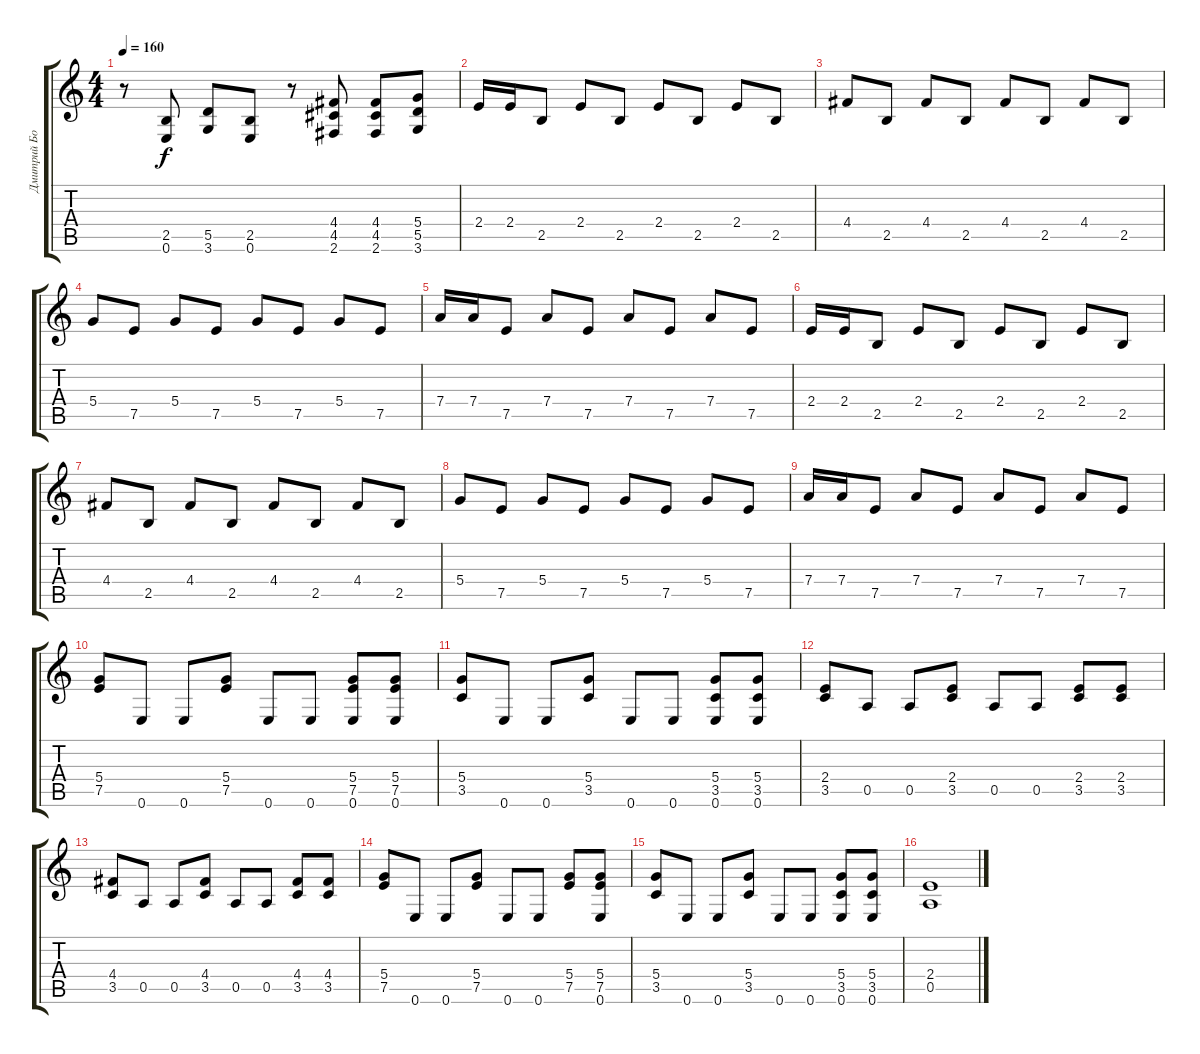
\track ("Дмитрий Борисенков" "Дмитрий Бо") {instrument distortionguitar}
\staff {score tabs}
\tuning (E4 B3 G3 D3 A2 E2) {hide}
\ts (4 4)
\tempo 160
\clef g2
\ks c
r.8{dy f} (2.5 0.6).8 (5.5 3.6).8 (2.5 0.6).8 r.8 (4.4 4.5 2.6).8 (4.4 4.5 2.6).8 (5.4 5.5 3.6).8 |
2.4.16 2.4.16 2.5.8 2.4.8 2.5.8 2.4.8 2.5.8 2.4.8 2.5.8 |
4.4.8 2.5.8 4.4.8 2.5.8 4.4.8 2.5.8 4.4.8 2.5.8 |
5.4.8 7.5.8 5.4.8 7.5.8 5.4.8 7.5.8 5.4.8 7.5.8 |
7.4.16 7.4.16 7.5.8 7.4.8 7.5.8 7.4.8 7.5.8 7.4.8 7.5.8 |
2.4.16 2.4.16 2.5.8 2.4.8 2.5.8 2.4.8 2.5.8 2.4.8 2.5.8 |
4.4.8 2.5.8 4.4.8 2.5.8 4.4.8 2.5.8 4.4.8 2.5.8 |
5.4.8 7.5.8 5.4.8 7.5.8 5.4.8 7.5.8 5.4.8 7.5.8 |
7.4.16 7.4.16 7.5.8 7.4.8 7.5.8 7.4.8 7.5.8 7.4.8 7.5.8 |
(5.4 7.5).8 0.6.8 0.6.8 (5.4 7.5).8 0.6.8 0.6.8 (5.4 7.5 0.6).8 (5.4 7.5 0.6).8 |
(5.4 3.5).8 0.6.8 0.6.8 (5.4 3.5).8 0.6.8 0.6.8 (5.4 3.5 0.6).8 (5.4 3.5 0.6).8 |
(2.4 3.5).8 0.5.8 0.5.8 (2.4 3.5).8 0.5.8 0.5.8 (2.4 3.5).8 (2.4 3.5).8 |
(4.4 3.5).8 0.5.8 0.5.8 (4.4 3.5).8 0.5.8 0.5.8 (4.4 3.5).8 (4.4 3.5).8 |
(5.4 7.5).8 0.6.8 0.6.8 (5.4 7.5).8 0.6.8 0.6.8 (5.4 7.5).8 (5.4 7.5 0.6).8 |
(5.4 3.5).8 0.6.8 0.6.8 (5.4 3.5).8 0.6.8 0.6.8 (5.4 3.5 0.6).8 (5.4 3.5 0.6).8 |
(2.4 0.5).1
